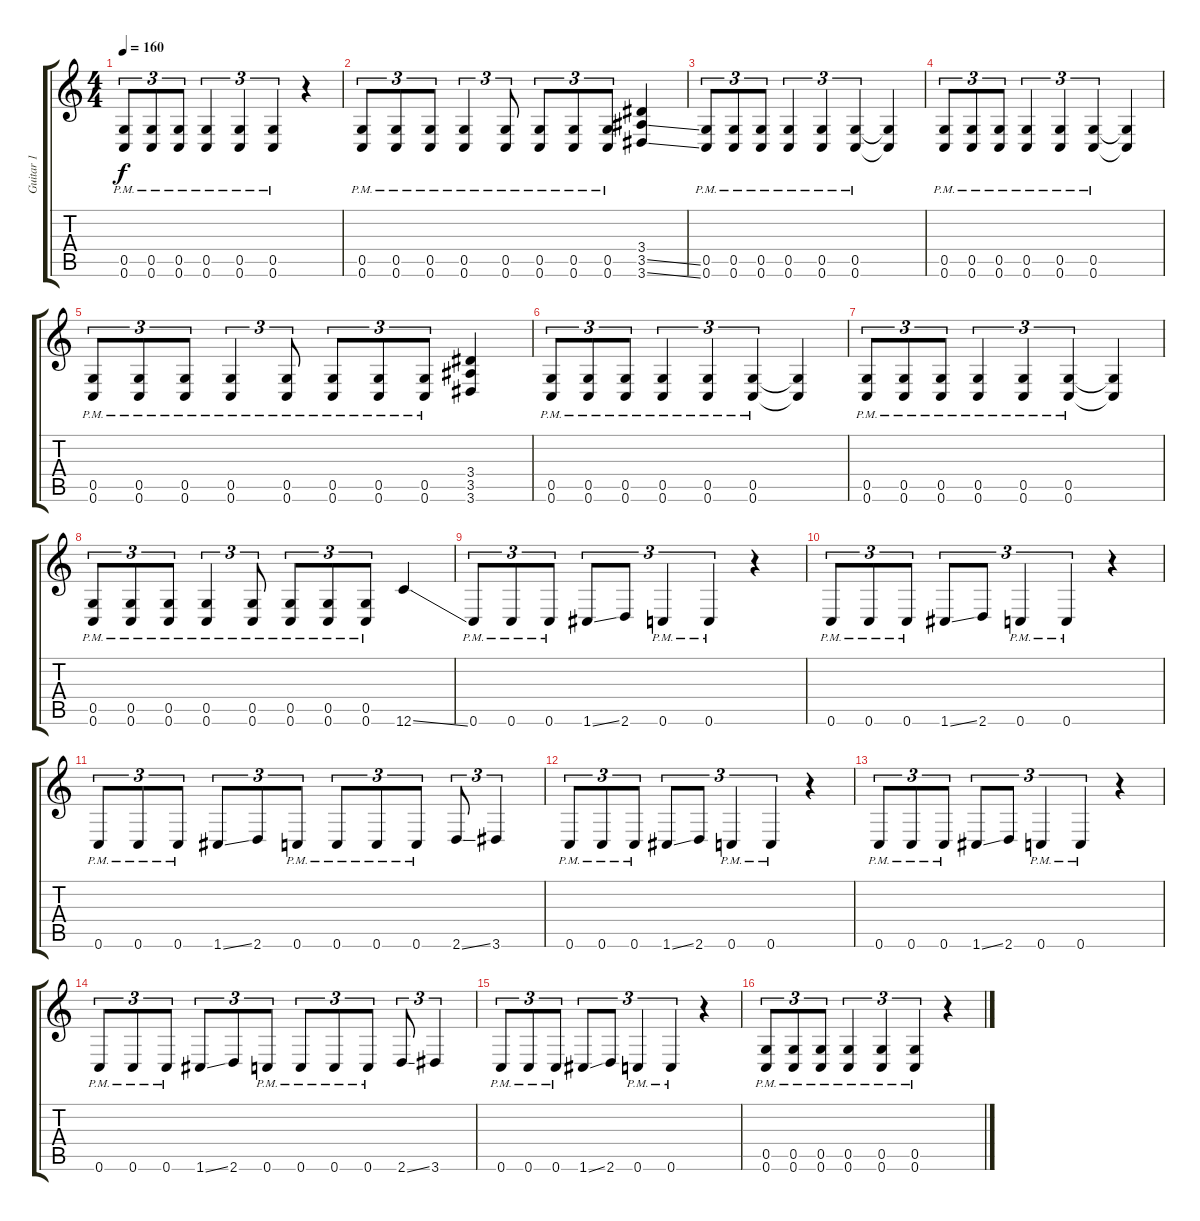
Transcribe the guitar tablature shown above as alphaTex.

\track ("Guitar 1" "Guitar 1") {instrument distortionguitar}
\staff {score tabs}
\tuning (D4 A3 F3 C3 G2 C2) {hide}
\ts (4 4)
\tempo 160
\clef g2
\ks c
(0.5{pm} 0.6{pm}).8{tu (3 2) dy f} (0.5{pm} 0.6{pm}).8{tu (3 2)} (0.5{pm} 0.6{pm}).8{tu (3 2)} (0.5{pm} 0.6{pm}).4{tu (3 2)} (0.5{pm} 0.6{pm}).4{tu (3 2)} (0.5{pm} 0.6{pm}).4{tu (3 2)} r.4 |
(0.5{pm} 0.6{pm}).8{tu (3 2)} (0.5{pm} 0.6{pm}).8{tu (3 2)} (0.5{pm} 0.6{pm}).8{tu (3 2)} (0.5{pm} 0.6{pm}).4{tu (3 2)} (0.5{pm} 0.6{pm}).8{tu (3 2)} (0.5{pm} 0.6{pm}).8{tu (3 2)} (0.5{pm} 0.6{pm}).8{tu (3 2)} (0.5{pm} 0.6{pm}).8{tu (3 2)} (3.4 3.5{ss} 3.6{ss}).4 |
(0.5{pm} 0.6{pm}).8{tu (3 2)} (0.5{pm} 0.6{pm}).8{tu (3 2)} (0.5{pm} 0.6{pm}).8{tu (3 2)} (0.5{pm} 0.6{pm}).4{tu (3 2)} (0.5{pm} 0.6{pm}).4{tu (3 2)} (0.5{pm} 0.6{pm}).4{tu (3 2)} (0.5{t} 0.6{t}).4 |
(0.5{pm} 0.6{pm}).8{tu (3 2)} (0.5{pm} 0.6{pm}).8{tu (3 2)} (0.5{pm} 0.6{pm}).8{tu (3 2)} (0.5{pm} 0.6{pm}).4{tu (3 2)} (0.5{pm} 0.6{pm}).4{tu (3 2)} (0.5{pm} 0.6{pm}).4{tu (3 2)} (0.5{t} 0.6{t}).4 |
(0.5{pm} 0.6{pm}).8{tu (3 2)} (0.5{pm} 0.6{pm}).8{tu (3 2)} (0.5{pm} 0.6{pm}).8{tu (3 2)} (0.5{pm} 0.6{pm}).4{tu (3 2)} (0.5{pm} 0.6{pm}).8{tu (3 2)} (0.5{pm} 0.6{pm}).8{tu (3 2)} (0.5{pm} 0.6{pm}).8{tu (3 2)} (0.5{pm} 0.6{pm}).8{tu (3 2)} (3.4 3.5 3.6).4 |
(0.5{pm} 0.6{pm}).8{tu (3 2)} (0.5{pm} 0.6{pm}).8{tu (3 2)} (0.5{pm} 0.6{pm}).8{tu (3 2)} (0.5{pm} 0.6{pm}).4{tu (3 2)} (0.5{pm} 0.6{pm}).4{tu (3 2)} (0.5{pm} 0.6{pm}).4{tu (3 2)} (0.5{t} 0.6{t}).4 |
(0.5{pm} 0.6{pm}).8{tu (3 2)} (0.5{pm} 0.6{pm}).8{tu (3 2)} (0.5{pm} 0.6{pm}).8{tu (3 2)} (0.5{pm} 0.6{pm}).4{tu (3 2)} (0.5{pm} 0.6{pm}).4{tu (3 2)} (0.5{pm} 0.6{pm}).4{tu (3 2)} (0.5{t} 0.6{t}).4 |
(0.5{pm} 0.6{pm}).8{tu (3 2)} (0.5{pm} 0.6{pm}).8{tu (3 2)} (0.5{pm} 0.6{pm}).8{tu (3 2)} (0.5{pm} 0.6{pm}).4{tu (3 2)} (0.5{pm} 0.6{pm}).8{tu (3 2)} (0.5{pm} 0.6{pm}).8{tu (3 2)} (0.5{pm} 0.6{pm}).8{tu (3 2)} (0.5{pm} 0.6{pm}).8{tu (3 2)} 12.6{ss}.4 |
0.6{pm}.8{tu (3 2)} 0.6{pm}.8{tu (3 2)} 0.6{pm}.8{tu (3 2)} 1.6{ss}.8{tu (3 2)} 2.6.8{tu (3 2)} 0.6{pm}.4{tu (3 2)} 0.6{pm}.4{tu (3 2)} r.4 |
0.6{pm}.8{tu (3 2)} 0.6{pm}.8{tu (3 2)} 0.6{pm}.8{tu (3 2)} 1.6{ss}.8{tu (3 2)} 2.6.8{tu (3 2)} 0.6{pm}.4{tu (3 2)} 0.6{pm}.4{tu (3 2)} r.4 |
0.6{pm}.8{tu (3 2)} 0.6{pm}.8{tu (3 2)} 0.6{pm}.8{tu (3 2)} 1.6{ss}.8{tu (3 2)} 2.6.8{tu (3 2)} 0.6{pm}.8{tu (3 2)} 0.6{pm}.8{tu (3 2)} 0.6{pm}.8{tu (3 2)} 0.6{pm}.8{tu (3 2)} 2.6{ss}.8{tu (3 2)} 3.6.4{tu (3 2)} |
0.6{pm}.8{tu (3 2)} 0.6{pm}.8{tu (3 2)} 0.6{pm}.8{tu (3 2)} 1.6{ss}.8{tu (3 2)} 2.6.8{tu (3 2)} 0.6{pm}.4{tu (3 2)} 0.6{pm}.4{tu (3 2)} r.4 |
0.6{pm}.8{tu (3 2)} 0.6{pm}.8{tu (3 2)} 0.6{pm}.8{tu (3 2)} 1.6{ss}.8{tu (3 2)} 2.6.8{tu (3 2)} 0.6{pm}.4{tu (3 2)} 0.6{pm}.4{tu (3 2)} r.4 |
0.6{pm}.8{tu (3 2)} 0.6{pm}.8{tu (3 2)} 0.6{pm}.8{tu (3 2)} 1.6{ss}.8{tu (3 2)} 2.6.8{tu (3 2)} 0.6{pm}.8{tu (3 2)} 0.6{pm}.8{tu (3 2)} 0.6{pm}.8{tu (3 2)} 0.6{pm}.8{tu (3 2)} 2.6{ss}.8{tu (3 2)} 3.6.4{tu (3 2)} |
0.6{pm}.8{tu (3 2)} 0.6{pm}.8{tu (3 2)} 0.6{pm}.8{tu (3 2)} 1.6{ss}.8{tu (3 2)} 2.6.8{tu (3 2)} 0.6{pm}.4{tu (3 2)} 0.6{pm}.4{tu (3 2)} r.4 |
(0.5{pm} 0.6{pm}).8{tu (3 2)} (0.5{pm} 0.6{pm}).8{tu (3 2)} (0.5{pm} 0.6{pm}).8{tu (3 2)} (0.5{pm} 0.6{pm}).4{tu (3 2)} (0.5{pm} 0.6{pm}).4{tu (3 2)} (0.5{pm} 0.6{pm}).4{tu (3 2)} r.4
